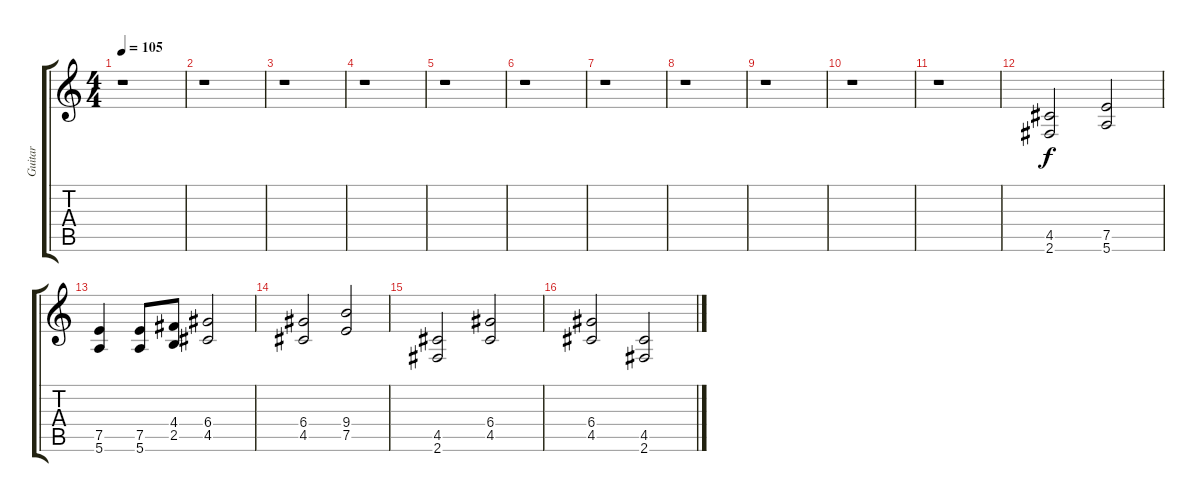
\track ("Guitar" "Guitar") {instrument distortionguitar}
\staff {score tabs}
\tuning (E4 B3 G3 D3 A2 E2) {hide}
\ts (4 4)
\tempo 105
\clef g2
\ks c
r.1{dy f} |
r.1 |
r.1 |
r.1 |
r.1 |
r.1 |
r.1 |
r.1 |
r.1 |
r.1 |
r.1 |
(4.5 2.6).2 (7.5 5.6).2 |
(7.5 5.6).4 (7.5 5.6).8 (4.4 2.5).8 (6.4 4.5).2 |
(6.4 4.5).2 (9.4 7.5).2 |
(4.5 2.6).2 (6.4 4.5).2 |
(6.4 4.5).2 (4.5 2.6).2
